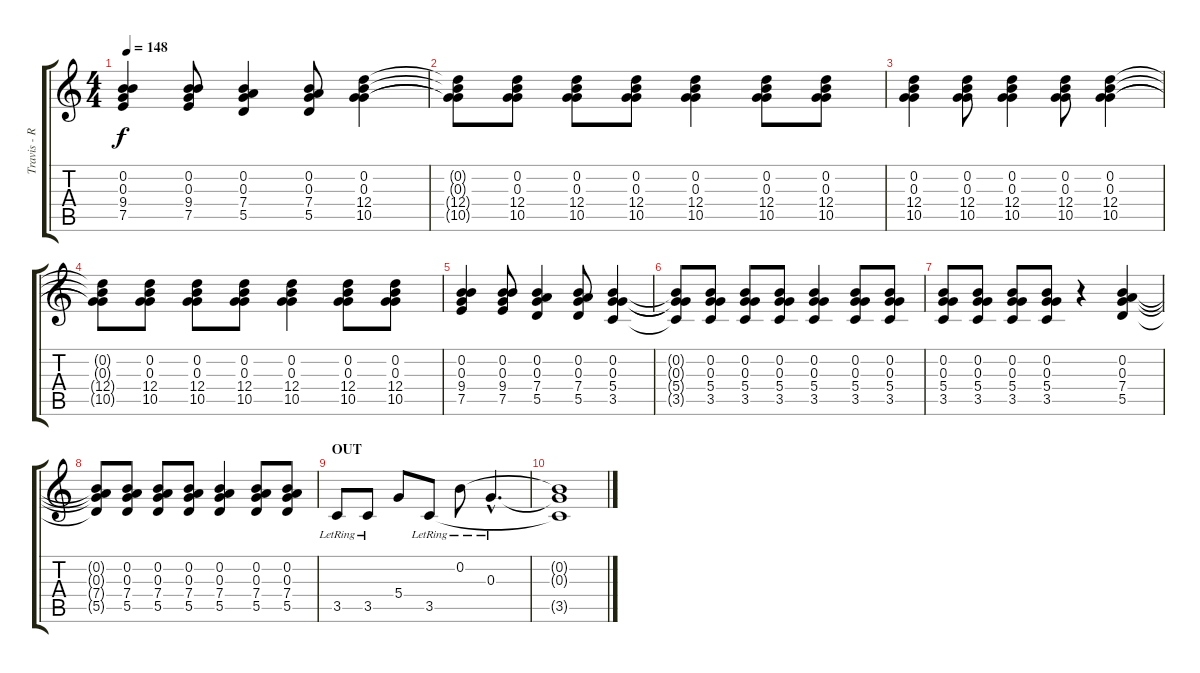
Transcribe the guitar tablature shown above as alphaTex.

\track ("Travis - Rythym Guitar" "Travis - R") {instrument acousticguitarnylon}
\staff {score tabs}
\tuning (E4 B3 G3 D3 A2 E2) {hide}
\ts (4 4)
\tempo 148
\clef g2
\ks c
(0.2 0.3 9.4 7.5).4{dy f} (0.2 0.3 9.4 7.5).8 (0.2 0.3 7.4 5.5).4 (0.2 0.3 7.4 5.5).8 (0.2 0.3 12.4 10.5).4 |
(0.2{t} 0.3{t} 12.4{t} 10.5{t}).8 (0.2 0.3 12.4 10.5).8 (0.2 0.3 12.4 10.5).8 (0.2 0.3 12.4 10.5).8 (0.2 0.3 12.4 10.5).4 (0.2 0.3 12.4 10.5).8 (0.2 0.3 12.4 10.5).8 |
(0.2 0.3 12.4 10.5).4 (0.2 0.3 12.4 10.5).8 (0.2 0.3 12.4 10.5).4 (0.2 0.3 12.4 10.5).8 (0.2 0.3 12.4 10.5).4 |
(0.2{t} 0.3{t} 12.4{t} 10.5{t}).8 (0.2 0.3 12.4 10.5).8 (0.2 0.3 12.4 10.5).8 (0.2 0.3 12.4 10.5).8 (0.2 0.3 12.4 10.5).4 (0.2 0.3 12.4 10.5).8 (0.2 0.3 12.4 10.5).8 |
(0.2 0.3 9.4 7.5).4 (0.2 0.3 9.4 7.5).8 (0.2 0.3 7.4 5.5).4 (0.2 0.3 7.4 5.5).8 (0.2 0.3 5.4 3.5).4 |
(0.2{t} 0.3{t} 5.4{t} 3.5{t}).8 (0.2 0.3 5.4 3.5).8 (0.2 0.3 5.4 3.5).8 (0.2 0.3 5.4 3.5).8 (0.2 0.3 5.4 3.5).4 (0.2 0.3 5.4 3.5).8 (0.2 0.3 5.4 3.5).8 |
(0.2 0.3 5.4 3.5).8 (0.2 0.3 5.4 3.5).8 (0.2 0.3 5.4 3.5).8 (0.2 0.3 5.4 3.5).8 r.4 (0.2 0.3 7.4 5.5).4 |
(0.2{t} 0.3{t} 7.4{t} 5.5{t}).8 (0.2 0.3 7.4 5.5).8 (0.2 0.3 7.4 5.5).8 (0.2 0.3 7.4 5.5).8 (0.2 0.3 7.4 5.5).4 (0.2 0.3 7.4 5.5).8 (0.2 0.3 7.4 5.5).8 |
\section ("" "OUT")
3.5{lr}.8 3.5{lr}.8 5.4.8 3.5{lr}.8 0.2{lr}.8 0.3{hac lr}.4{d} |
(0.2{t} 0.3{t} 3.5{t}).1{volume 0}
